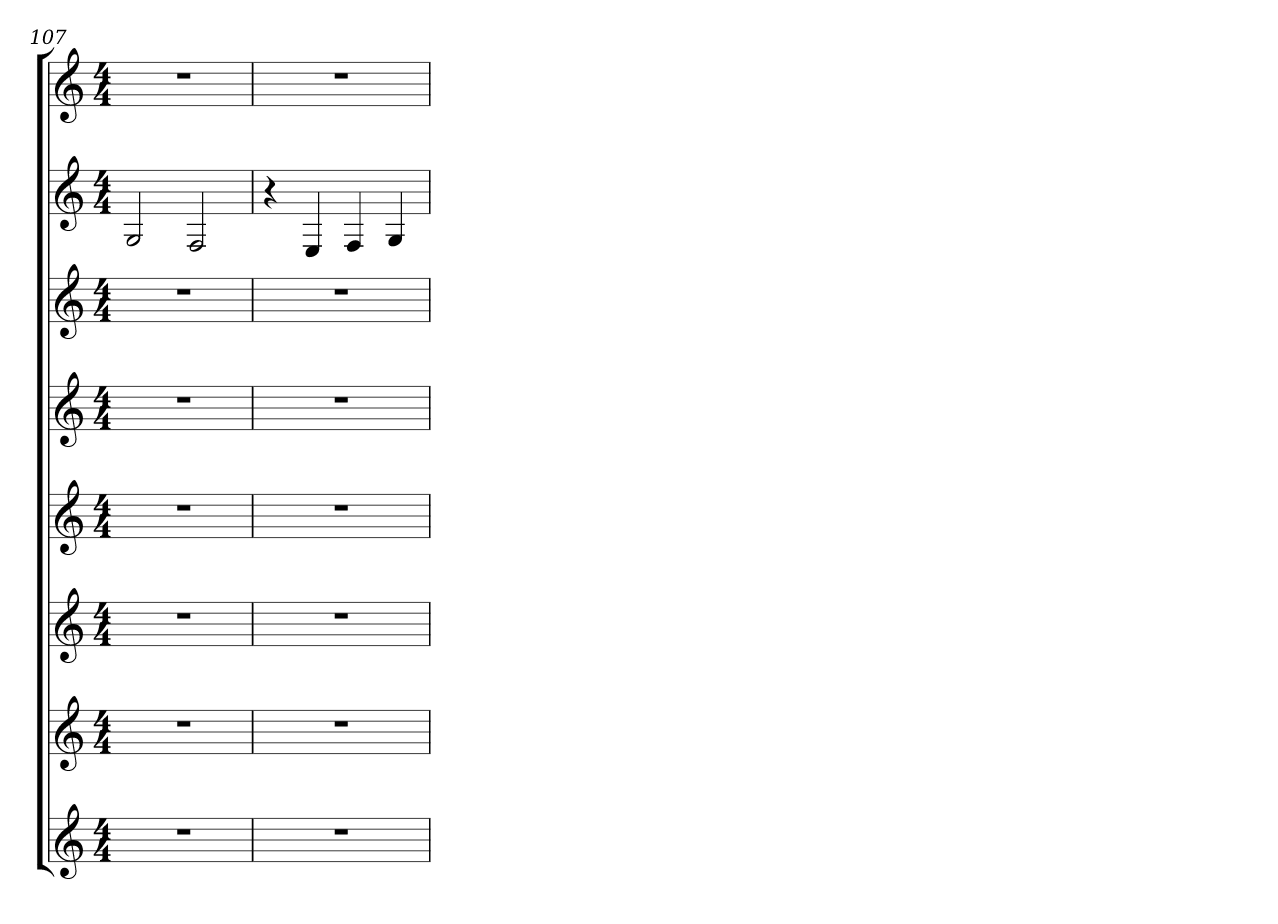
**kern	**kern	**kern	**kern	**kern	**kern	**kern	**kern
*part8	*part7	*part6	*part5	*part4	*part3	*part2	*part1
*staff8	*staff7	*staff6	*staff5	*staff4	*staff3	*staff2	*staff1
*clefG2	*clefG2	*clefG2	*clefG2	*clefG2	*clefG2	*clefG2	*clefG2
*k[]	*k[]	*k[]	*k[]	*k[]	*k[]	*k[]	*k[]
*M4/4	*M4/4	*M4/4	*M4/4	*M4/4	*M4/4	*M4/4	*M4/4
=107	=107	=107	=107	=107	=107	=107	=107
1r	1r	1r	1r	1r	1r	2G/	1r
.	.	.	.	.	.	2F/	.
=108	=108	=108	=108	=108	=108	=108	=108
1r	1r	1r	1r	1r	1r	4r	1r
.	.	.	.	.	.	4E/	.
.	.	.	.	.	.	4F/	.
.	.	.	.	.	.	4G/	.
=	=	=	=	=	=	=	=
*-	*-	*-	*-	*-	*-	*-	*-
